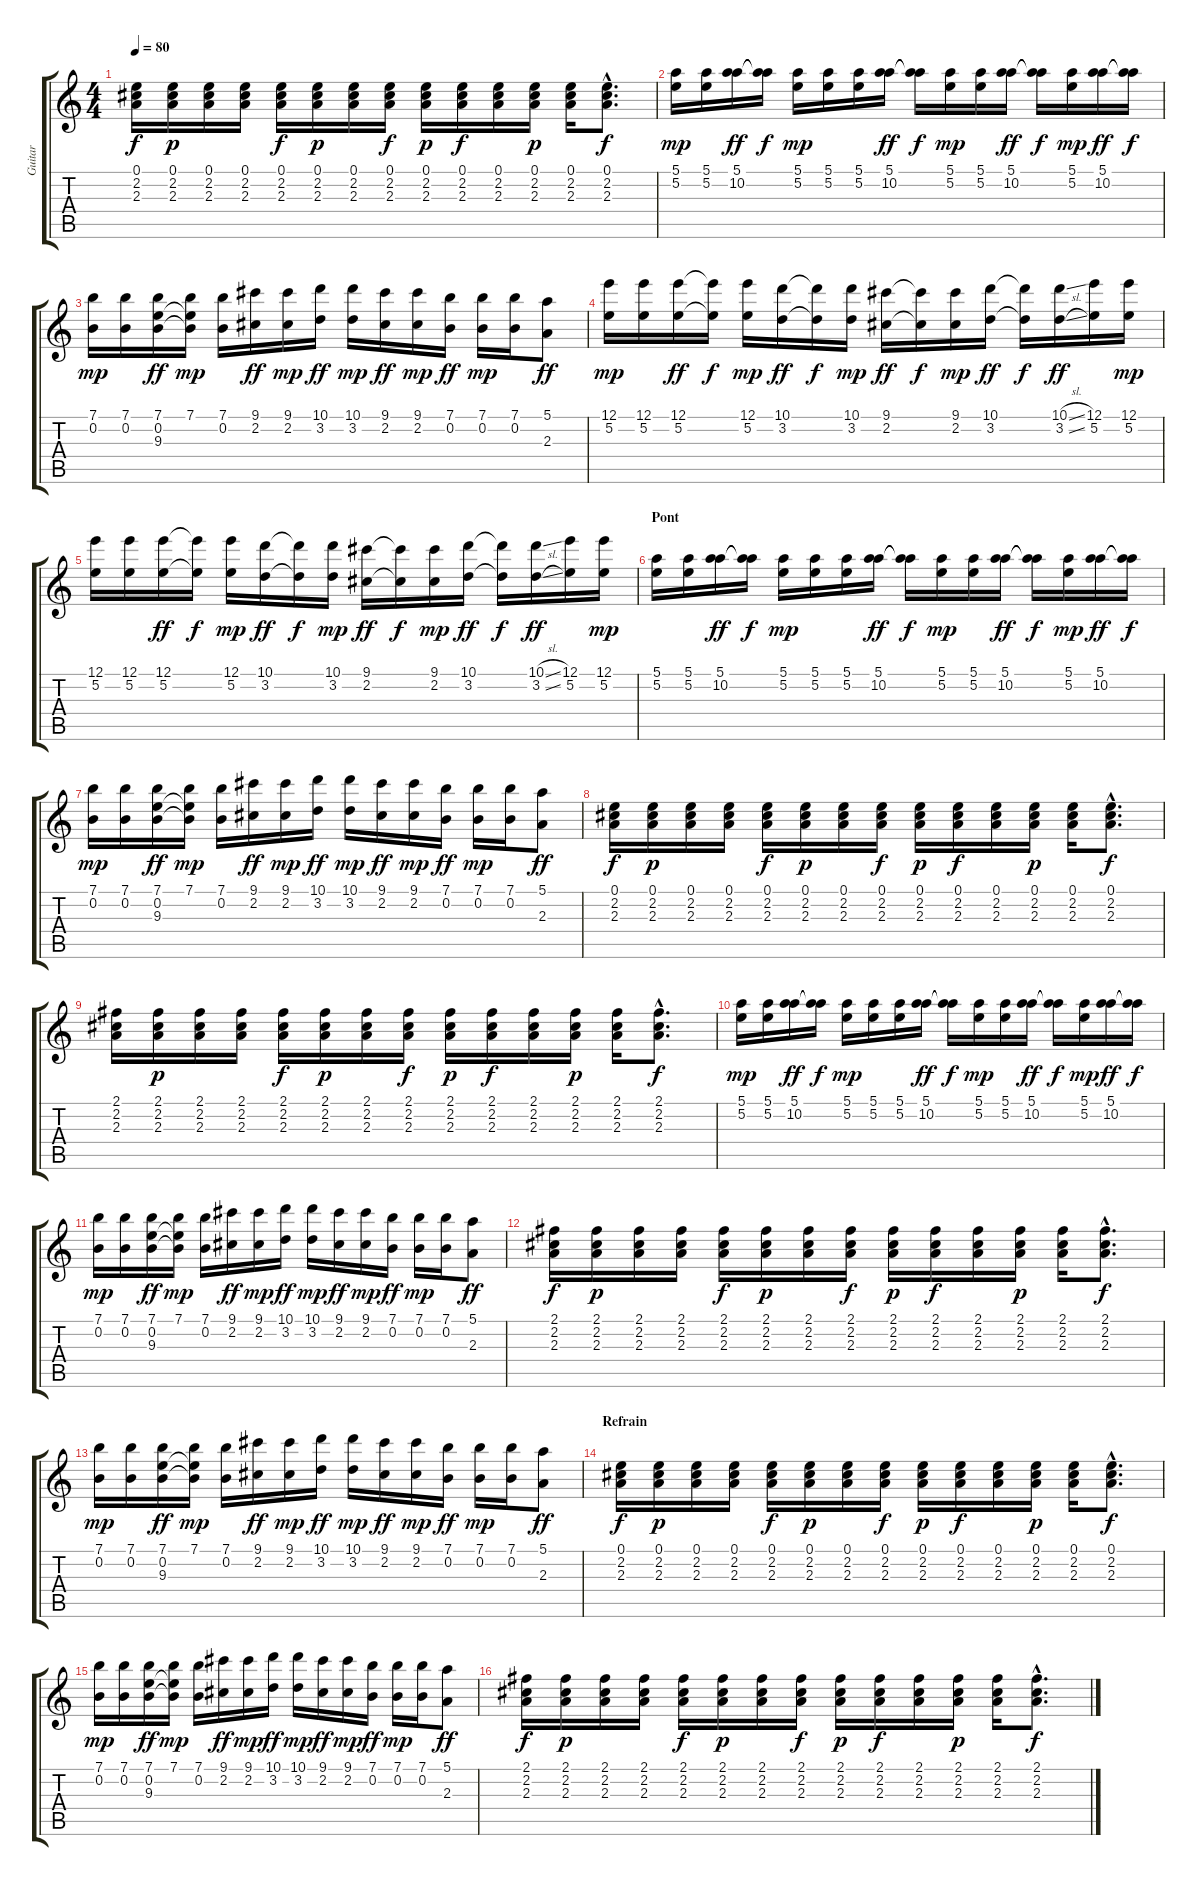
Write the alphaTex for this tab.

\track ("Guitar" "Guitar") {instrument acousticguitarsteel}
\staff {score tabs}
\tuning (E4 B3 G3 D3 A2 E2) {hide}
\ts (4 4)
\tempo 80
\clef g2
\ks c
(0.1 2.2 2.3).16{dy f} (0.1 2.2 2.3).16{dy p} (0.1 2.2 2.3).16 (0.1 2.2 2.3).16 (0.1 2.2 2.3).16{dy f} (0.1 2.2 2.3).16{dy p} (0.1 2.2 2.3).16 (0.1 2.2 2.3).16{dy f} (0.1 2.2 2.3).16{dy p} (0.1 2.2 2.3).16{dy f} (0.1 2.2 2.3).16 (0.1 2.2 2.3).16{dy p} (0.1 2.2 2.3).16 (0.1{hac} 2.2{hac} 2.3{hac}).8{d dy f} |
(5.1 5.2).16{dy mp} (5.1 5.2).16 (5.1 10.2).16{dy ff} (5.1{t} 10.2{t}).16{dy f} (5.1 5.2).16{dy mp} (5.1 5.2).16 (5.1 5.2).16 (5.1 10.2).16{dy ff} (5.1{t} 10.2{t}).16{dy f} (5.1 5.2).16{dy mp} (5.1 5.2).16 (5.1 10.2).16{dy ff} (5.1{t} 10.2{t}).16{dy f} (5.1 5.2).16{dy mp} (5.1 10.2).16{dy ff} (5.1{t} 10.2{t}).16{dy f} |
(7.1 0.2).16{dy mp} (7.1 0.2).16 (7.1 0.2 9.3).16{dy ff} (7.1 0.2{t} 9.3{t}).16{dy mp} (7.1 0.2).16 (9.1 2.2).16{dy ff} (9.1 2.2).16{dy mp} (10.1 3.2).16{dy ff} (10.1 3.2).16{dy mp} (9.1 2.2).16{dy ff} (9.1 2.2).16{dy mp} (7.1 0.2).16{dy ff} (7.1 0.2).16{dy mp} (7.1 0.2).16 (5.1 2.3).8{dy ff} |
(12.1 5.2).16{dy mp} (12.1 5.2).16 (12.1 5.2).16{dy ff} (12.1{t} 5.2{t}).16{dy f} (12.1 5.2).16{dy mp} (10.1 3.2).16{dy ff} (10.1{t} 3.2{t}).16{dy f} (10.1 3.2).16{dy mp} (9.1 2.2).16{dy ff} (9.1{t} 2.2{t}).16{dy f} (9.1 2.2).16{dy mp} (10.1 3.2).16{dy ff} (10.1{t} 3.2{t}).16{dy f} (10.1{sl} 3.2{sl}).16{dy ff} (12.1 5.2).16 (12.1 5.2).16{dy mp} |
(12.1 5.2).16 (12.1 5.2).16 (12.1 5.2).16{dy ff} (12.1{t} 5.2{t}).16{dy f} (12.1 5.2).16{dy mp} (10.1 3.2).16{dy ff} (10.1{t} 3.2{t}).16{dy f} (10.1 3.2).16{dy mp} (9.1 2.2).16{dy ff} (9.1{t} 2.2{t}).16{dy f} (9.1 2.2).16{dy mp} (10.1 3.2).16{dy ff} (10.1{t} 3.2{t}).16{dy f} (10.1{sl} 3.2{sl}).16{dy ff} (12.1 5.2).16 (12.1 5.2).16{dy mp} |
\section ("" "Pont")
(5.1 5.2).16 (5.1 5.2).16 (5.1 10.2).16{dy ff} (5.1{t} 10.2{t}).16{dy f} (5.1 5.2).16{dy mp} (5.1 5.2).16 (5.1 5.2).16 (5.1 10.2).16{dy ff} (5.1{t} 10.2{t}).16{dy f} (5.1 5.2).16{dy mp} (5.1 5.2).16 (5.1 10.2).16{dy ff} (5.1{t} 10.2{t}).16{dy f} (5.1 5.2).16{dy mp} (5.1 10.2).16{dy ff} (5.1{t} 10.2{t}).16{dy f} |
(7.1 0.2).16{dy mp} (7.1 0.2).16 (7.1 0.2 9.3).16{dy ff} (7.1 0.2{t} 9.3{t}).16{dy mp} (7.1 0.2).16 (9.1 2.2).16{dy ff} (9.1 2.2).16{dy mp} (10.1 3.2).16{dy ff} (10.1 3.2).16{dy mp} (9.1 2.2).16{dy ff} (9.1 2.2).16{dy mp} (7.1 0.2).16{dy ff} (7.1 0.2).16{dy mp} (7.1 0.2).16 (5.1 2.3).8{dy ff} |
(0.1 2.2 2.3).16{dy f} (0.1 2.2 2.3).16{dy p} (0.1 2.2 2.3).16 (0.1 2.2 2.3).16 (0.1 2.2 2.3).16{dy f} (0.1 2.2 2.3).16{dy p} (0.1 2.2 2.3).16 (0.1 2.2 2.3).16{dy f} (0.1 2.2 2.3).16{dy p} (0.1 2.2 2.3).16{dy f} (0.1 2.2 2.3).16 (0.1 2.2 2.3).16{dy p} (0.1 2.2 2.3).16 (0.1{hac} 2.2{hac} 2.3{hac}).8{d dy f} |
(2.1 2.2 2.3).16 (2.1 2.2 2.3).16{dy p} (2.1 2.2 2.3).16 (2.1 2.2 2.3).16 (2.1 2.2 2.3).16{dy f} (2.1 2.2 2.3).16{dy p} (2.1 2.2 2.3).16 (2.1 2.2 2.3).16{dy f} (2.1 2.2 2.3).16{dy p} (2.1 2.2 2.3).16{dy f} (2.1 2.2 2.3).16 (2.1 2.2 2.3).16{dy p} (2.1 2.2 2.3).16 (2.1{hac} 2.2{hac} 2.3{hac}).8{d dy f} |
(5.1 5.2).16{dy mp} (5.1 5.2).16 (5.1 10.2).16{dy ff} (5.1{t} 10.2{t}).16{dy f} (5.1 5.2).16{dy mp} (5.1 5.2).16 (5.1 5.2).16 (5.1 10.2).16{dy ff} (5.1{t} 10.2{t}).16{dy f} (5.1 5.2).16{dy mp} (5.1 5.2).16 (5.1 10.2).16{dy ff} (5.1{t} 10.2{t}).16{dy f} (5.1 5.2).16{dy mp} (5.1 10.2).16{dy ff} (5.1{t} 10.2{t}).16{dy f} |
(7.1 0.2).16{dy mp} (7.1 0.2).16 (7.1 0.2 9.3).16{dy ff} (7.1 0.2{t} 9.3{t}).16{dy mp} (7.1 0.2).16 (9.1 2.2).16{dy ff} (9.1 2.2).16{dy mp} (10.1 3.2).16{dy ff} (10.1 3.2).16{dy mp} (9.1 2.2).16{dy ff} (9.1 2.2).16{dy mp} (7.1 0.2).16{dy ff} (7.1 0.2).16{dy mp} (7.1 0.2).16 (5.1 2.3).8{dy ff} |
(2.1 2.2 2.3).16{dy f} (2.1 2.2 2.3).16{dy p} (2.1 2.2 2.3).16 (2.1 2.2 2.3).16 (2.1 2.2 2.3).16{dy f} (2.1 2.2 2.3).16{dy p} (2.1 2.2 2.3).16 (2.1 2.2 2.3).16{dy f} (2.1 2.2 2.3).16{dy p} (2.1 2.2 2.3).16{dy f} (2.1 2.2 2.3).16 (2.1 2.2 2.3).16{dy p} (2.1 2.2 2.3).16 (2.1{hac} 2.2{hac} 2.3{hac}).8{d dy f} |
(7.1 0.2).16{dy mp} (7.1 0.2).16 (7.1 0.2 9.3).16{dy ff} (7.1 0.2{t} 9.3{t}).16{dy mp} (7.1 0.2).16 (9.1 2.2).16{dy ff} (9.1 2.2).16{dy mp} (10.1 3.2).16{dy ff} (10.1 3.2).16{dy mp} (9.1 2.2).16{dy ff} (9.1 2.2).16{dy mp} (7.1 0.2).16{dy ff} (7.1 0.2).16{dy mp} (7.1 0.2).16 (5.1 2.3).8{dy ff} |
\section ("" "Refrain")
(0.1 2.2 2.3).16{dy f} (0.1 2.2 2.3).16{dy p} (0.1 2.2 2.3).16 (0.1 2.2 2.3).16 (0.1 2.2 2.3).16{dy f} (0.1 2.2 2.3).16{dy p} (0.1 2.2 2.3).16 (0.1 2.2 2.3).16{dy f} (0.1 2.2 2.3).16{dy p} (0.1 2.2 2.3).16{dy f} (0.1 2.2 2.3).16 (0.1 2.2 2.3).16{dy p} (0.1 2.2 2.3).16 (0.1{hac} 2.2{hac} 2.3{hac}).8{d dy f} |
(7.1 0.2).16{dy mp} (7.1 0.2).16 (7.1 0.2 9.3).16{dy ff} (7.1 0.2{t} 9.3{t}).16{dy mp} (7.1 0.2).16 (9.1 2.2).16{dy ff} (9.1 2.2).16{dy mp} (10.1 3.2).16{dy ff} (10.1 3.2).16{dy mp} (9.1 2.2).16{dy ff} (9.1 2.2).16{dy mp} (7.1 0.2).16{dy ff} (7.1 0.2).16{dy mp} (7.1 0.2).16 (5.1 2.3).8{dy ff} |
(2.1 2.2 2.3).16{dy f} (2.1 2.2 2.3).16{dy p} (2.1 2.2 2.3).16 (2.1 2.2 2.3).16 (2.1 2.2 2.3).16{dy f} (2.1 2.2 2.3).16{dy p} (2.1 2.2 2.3).16 (2.1 2.2 2.3).16{dy f} (2.1 2.2 2.3).16{dy p} (2.1 2.2 2.3).16{dy f} (2.1 2.2 2.3).16 (2.1 2.2 2.3).16{dy p} (2.1 2.2 2.3).16 (2.1{hac} 2.2{hac} 2.3{hac}).8{d dy f}
